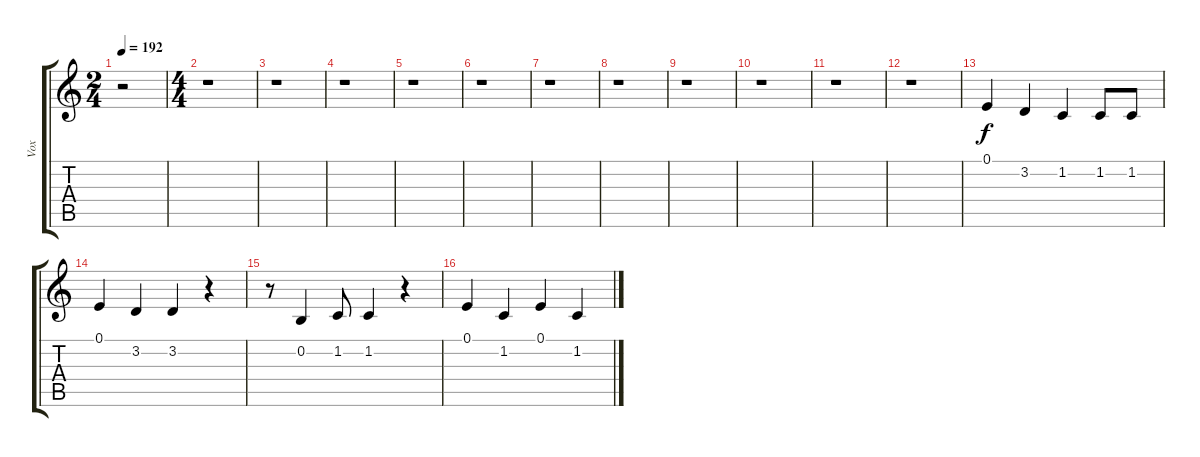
\track ("Vox" "Vox") {instrument clarinet}
\staff {score tabs}
\tuning (E4 B3 G3 D3 A2 E2) {hide}
\ts (2 4)
\tempo 192
\clef g2
\ks c
r.2{dy f} |
\ts (4 4)
r.1 |
r.1 |
r.1 |
r.1 |
r.1 |
r.1 |
r.1 |
r.1 |
r.1 |
r.1 |
r.1 |
0.1.4 3.2.4 1.2.4 1.2.8 1.2.8 |
0.1.4 3.2.4 3.2.4 r.4 |
r.8 0.2.4 1.2.8 1.2.4 r.4 |
0.1.4 1.2.4 0.1.4 1.2.4
